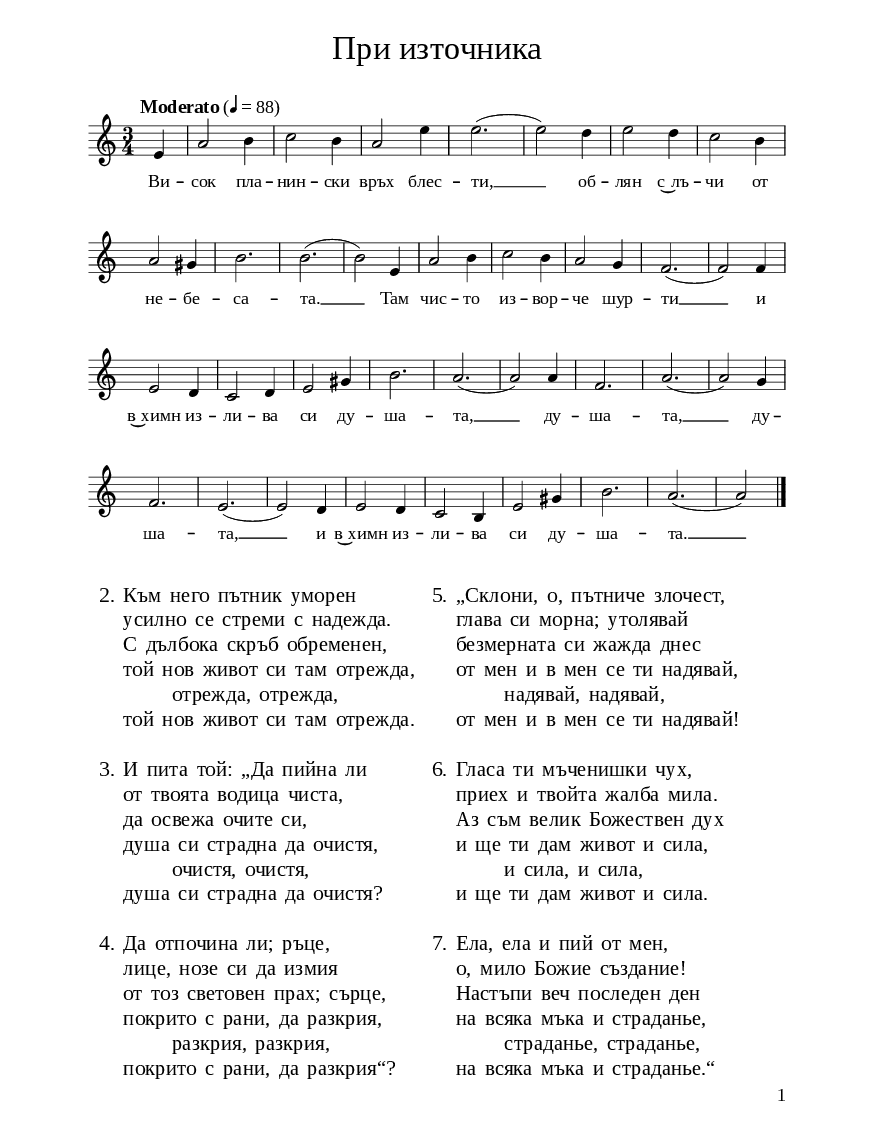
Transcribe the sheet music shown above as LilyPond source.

\version "2.24.3"

% include paper part and global functions
\include "include/globals.ily"

\bookpart {
  \label #'ref034
  \tocItem \markup "При източника"
  \include "include/bookpart-paper.ily"
  \score {
    \include "include/score-layout.ily"

    \new Voice \absolute{
      \clef treble
      \key a \minor
      \time 3/4
      \tempoFunc "Moderato" 4 "88"
      \autoBeamOff
      \partial 4

      e'4 | a'2 b'4 | c''2 b'4 | a'2 e''4 | e''2. (| e''2) d''4 | e''2 d''4 | c''2 b'4 \break |
      a'2 gis'4 | b'2. | b'2. (| b'2 ) e'4 | a'2 b'4 | c''2 b'4 | a'2 g'4 | f'2. (| f'2 ) f'4 \break |
      e'2 d'4 | c'2 d'4 | e'2 gis'4 | b'2. | a'2. (| a'2 )a'4 | f'2. | a'2. ( | a'2 ) g'4 \break |
      f'2. | e'2. (|e'2) d'4 e'2 d'4 | c'2 b4 | e'2 gis'4 | b'2. | a'2. ( | a'2 ) \bar "|." \break
    }
    \addlyrics {
      Ви -- сок
      пла -- нин -- ски връх блес -- ти, __ об -- лян с~лъ
      -- чи от не -- бе -- са -- та. __ Там чис -- то из
      -- вор -- че шур -- ти __ и в~химн из -- ли -- ва
      си ду -- ша -- -- та, __ ду -- ша -- та, __ ду -- ша --
      та, __ и в~химн из -- ли -- ва си ду -- ша -- та. __
    }

    \header {
      title = \titleFunc #'ref_desc "При източника" "Pri iztočnika"
    }

    \midi{}

  } % score


  \markup \fontsize #bgCoupletFontSize {
    \hspace #1
    \override #`(baseline-skip . ,bgCoupletBaselineSkip)
    \column {
      \line { 2. Към него пътник уморен}
      \line {   "   " усилно се стреми с надежда.}
      \line {   "   " С дълбока скръб обременен,}
      \line {   "   " той нов живот си там отрежда,}
      \line {   "   "  "   "  "   " отрежда, отрежда,}
      \line {   "   " той нов живот си там отрежда.}
      \line { " " }
      \line { 3. И пита той: „Да пийна ли}
      \line {   "   " от твоята водица чиста, }
      \line {   "   " да освежа очите си,}
      \line {   "   " душа си страдна да очистя,}
      \line {    "   "  "   "  "   " очистя, очистя,}
      \line {   "   " душа си страдна да очистя?}
      \line { " " }
      \line { 4. Да отпочина ли; ръце,}
      \line {   "   " лице, нозе си да измия}
      \line {   "   " от тоз световен прах; сърце,}
      \line {   "   " покрито с рани, да разкрия,}
      \line {    "   "  "   "  "   " разкрия, разкрия,}
      \line {   "   " покрито с рани, да разкрия“?}



    }

    \hspace #1
    \override #`(baseline-skip . ,bgCoupletBaselineSkip)
    \column {

      \line { 5.  „Склони, о, пътниче злочест,}
      \line {   "   " глава си морна; утолявай}
      \line {   "   " безмерната си жажда днес}
      \line {   "   " от мен и в мен се ти надявай,}
      \line {   "   "  "   "  "   " надявай, надявай,}
      \line {   "   " от мен и в мен се ти надявай!}
      \line { " " }

      \line { 6. Гласа ти мъченишки чух,}
      \line {   "   " приех и твойта жалба мила.}
      \line {   "   " Аз съм велик Божествен дух}
      \line {   "   " и ще ти дам живот и сила,}
      \line {   "   "  "   "  "   " и сила, и сила,}
      \line {   "   " и ще ти дам живот и сила.}
      \line { " " }
      \line { 7. Ела, ела и пий от мен,}
      \line {   "   " о, мило Божие създание!}
      \line {   "   " Настъпи веч последен ден}
      \line {   "   " на всяка мъка и страданье,}
      \line {  "   "  "   "  "   " страданье, страданье,}
      \line {   "   " на всяка мъка и страданье.“}

    }


  } % markup


} % bookpart
